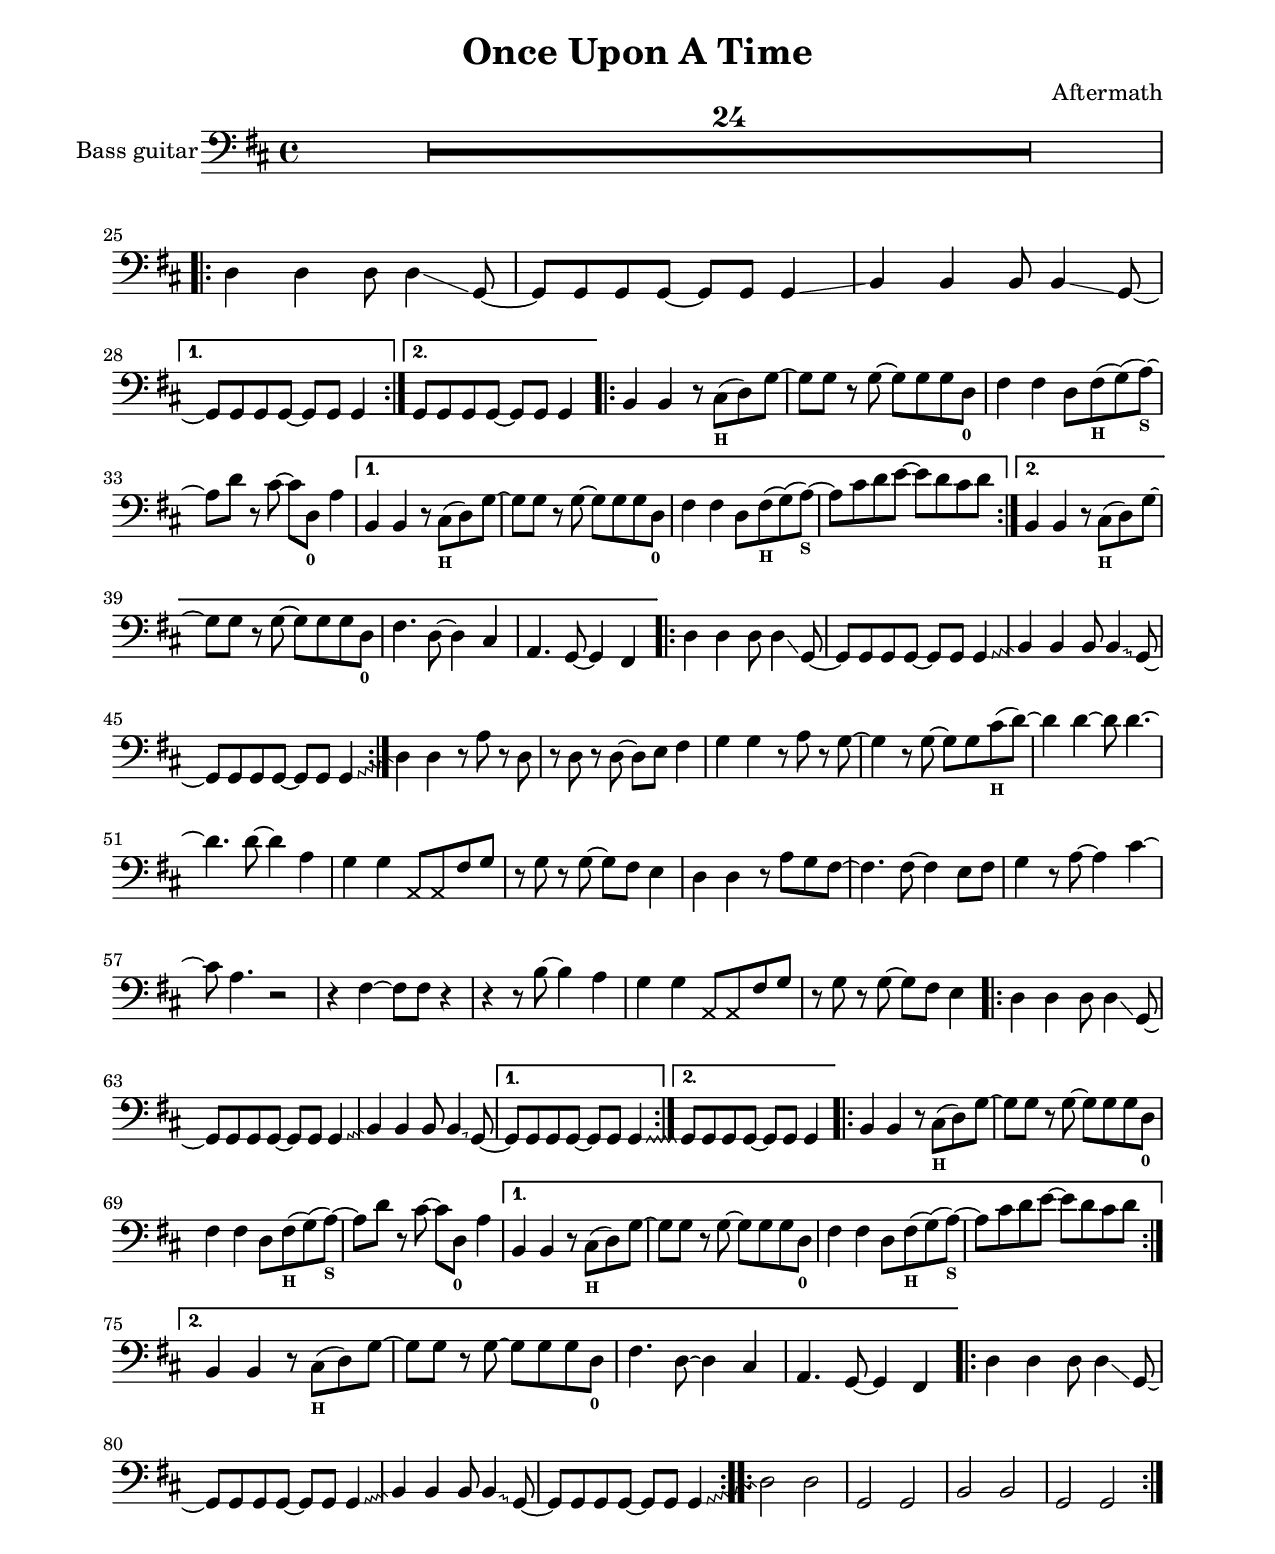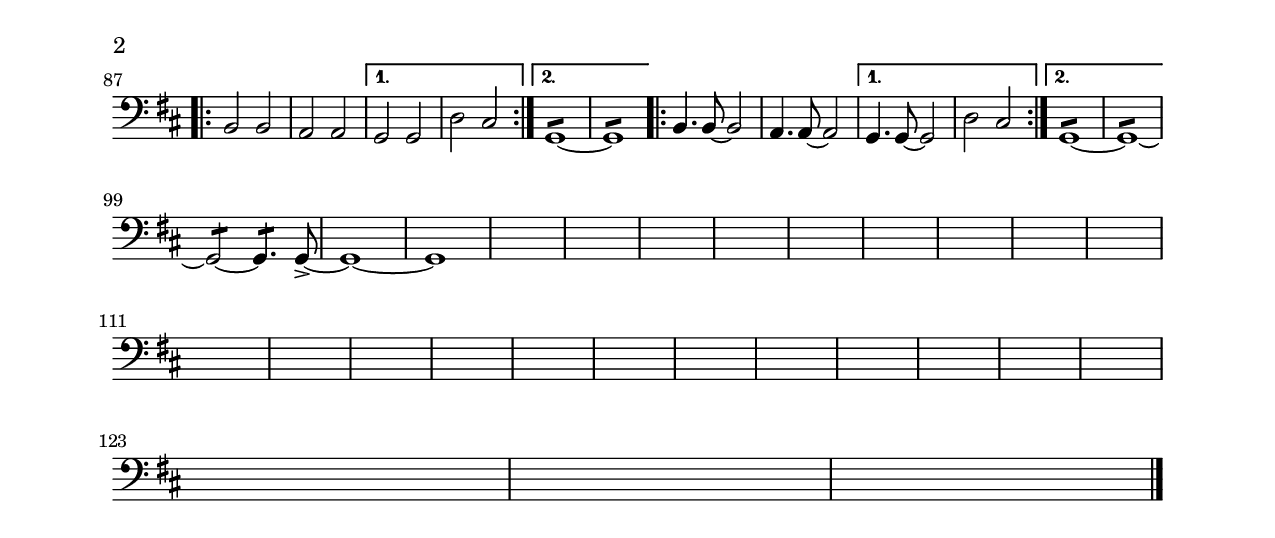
\version "2.24.0"

\include "settings.ily"
\include "style.ily"

\header {
  title = "Once Upon A Time"
  composer = "Aftermath"
}

music = \relative d {
  \key d \major
  \time 4/4
  \clef "bass"

  % measures 1-24
  \compressMMRests {
    R1 * 24 |
  }

  \repeat volta 2 {
    % measure 25
    d4 d d8 d4 \glissando g,8 ~ |

    % measure 26
    g8 g g g ~ g g g4 \glissando |

    % measure 27
    b4 b b8 b4 \glissando g8 ~ |
    \alternative {
      \volta 1 {

        % measure 28
        g8 g g g ~ g g g4 \glissando |
      }

      \volta 2 {
        % measure 29
        g8 g g g ~ g g g4 |
      }
    }
  }

  \repeat volta 2 {
                 | \barNumberCheck #30
                 b4 b4 r8 cs8 ( _\markup{ \bold\teeny {H} } d8 ) g8 ~ | % 31
                 g8 g8 r8 g8 ~ g8 g8 g8 d8 _\markup{ \bold\teeny {0} } | % 32
                 fs4 fs4 d8 fs8 ( _\markup{ \bold\teeny {H} } g8 ) ( a8 ) ~
                 _\markup{ \bold\teeny {S} } | % 33
                 a8 d8 r8 cs8 ~ cs8 d,8 _\markup{ \bold\teeny {0} } a'4 }
  \alternative { {
    | % 34
    b,4 b4 r8 cs8 ( _\markup{ \bold\teeny {H} } d8 ) g8 ~ | % 35
    g8 g8 r8 g8 ~ g8 g8 g8 d8 _\markup{ \bold\teeny {0} } | % 36
    fs4 fs4 d8 fs8 ( _\markup{ \bold\teeny {H} } g8 ) ( a8 ) ~
    _\markup{ \bold\teeny {S} } | % 37
    a8 cs8 d8 e8 ~ e8 d8 cs8 d8 }
                 {
                   | % 38
                   b,4 b4 r8 cs8 ( _\markup{ \bold\teeny {H} } d8 ) g8 ~ | % 39
                   g8 g8 r8 g8 ~ g8 g8 g8 d8 _\markup{ \bold\teeny {0} } |
                   \barNumberCheck #40
                   fs4. d8 ~ d4 cs4 | % 41
                   a4. g8 ~ g4 fs4 }
               } \repeat volta 2 {
                 | % 42
                 d'4 d4 d8 d4 \glissando g,8 ~ | % 43
                 g8 g8 g8 g8 ~ g8 g8 \once \override Glissando.style = #'zigzag g4
                 \glissando | % 44
                 b4 b4 b8 \once \override Glissando.style = #'zigzag b4
                 \glissando g8 ~ | % 45
                 g8 g8 g8 g8 ~ g8 g8 \once \override Glissando.style = #'zigzag g4
                 \glissando }
  | % 46
  d'4 d4 r8 a'8 r8 d,8 | % 47
  r8 d8 r8 d8 ~ d8 e8 fs4 | % 48
  g4 g4 r8 a8 r8 g8 ~ | % 49
  g4 r8 g8 ~ g8 g8 cs8 ( _\markup{ \bold\teeny {H} } d8 ) ~ |
  \barNumberCheck #50
  d4 d4 ~ d8 d4. ~ | % 51
  d4. d8 ~ d4 a4 | % 52
  g4 g4 \once \override NoteHead.style = #'cross a,8 \once \override
  NoteHead.style = #'cross a8 fs'8 g8 | % 53
  r8 g8 r8 g8 ~ g8 fs8 e4 | % 54
  d4 d4 r8 a'8 g8 fs8 ~ | % 55
  fs4. fs8 ~ fs4 e8 fs8 | % 56
  g4 r8 a8 ~ a4 cs4 ~ | % 57
  cs8 a4. r2 | % 58
  r4 fs4 ~ fs8 fs8 r4 | % 59
  r4 r8 b8 ~ b4 a4 | \barNumberCheck #60
  g4 g4 \once \override NoteHead.style = #'cross a,8 \once \override
  NoteHead.style = #'cross a8 fs'8 g8 | % 61
  r8 g8 r8 g8 ~ g8 fs8 e4 \repeat volta 2 {
    | % 62
    d4 d4 d8 d4 \glissando g,8 ~ | % 63
    g8 g8 g8 g8 ~ g8 g8 \once \override Glissando.style = #'zigzag g4
    \glissando | % 64
    b4 b4 b8 \once \override Glissando.style = #'zigzag b4
    \glissando g8 ~ }
  \alternative { {
    | % 65
    g8 g8 g8 g8 ~ g8 g8 \once \override Glissando.style =
    #'zigzag g4 \glissando }
                 {
                   | % 66
                   g8 g8 g8 g8 ~ g8 g8 g4 }
               } \repeat volta 2 {
                 | % 67
                 b4 b4 r8 cs8 ( _\markup{ \bold\teeny {H} } d8 ) g8 ~ | % 68
                 g8 g8 r8 g8 ~ g8 g8 g8 d8 _\markup{ \bold\teeny {0} } | % 69
                 fs4 fs4 d8 fs8 ( _\markup{ \bold\teeny {H} } g8 ) ( a8 ) ~
                 _\markup{ \bold\teeny {S} } | \barNumberCheck #70
                 a8 d8 r8 cs8 ~ cs8 d,8 _\markup{ \bold\teeny {0} } a'4 }
  \alternative { {
    | % 71
    b,4 b4 r8 cs8 ( _\markup{ \bold\teeny {H} } d8 ) g8 ~ | % 72
    g8 g8 r8 g8 ~ g8 g8 g8 d8 _\markup{ \bold\teeny {0} } | % 73
    fs4 fs4 d8 fs8 ( _\markup{ \bold\teeny {H} } g8 ) ( a8 ) ~
    _\markup{ \bold\teeny {S} } | % 74
    a8 cs8 d8 e8 ~ e8 d8 cs8 d8 }
                 {
                   | % 75
                   b,4 b4 r8 cs8 ( _\markup{ \bold\teeny {H} } d8 ) g8 ~ | % 76
                   g8 g8 r8 g8 ~ g8 g8 g8 d8 _\markup{ \bold\teeny {0} } | % 77
                   fs4. d8 ~ d4 cs4 | % 78
                   a4. g8 ~ g4 fs4 }
               } \repeat volta 2 {
                 | % 79
                 d'4 d4 d8 d4 \glissando g,8 ~ | \barNumberCheck #80
                 g8 g8 g8 g8 ~ g8 g8 \once \override Glissando.style = #'zigzag g4
                 \glissando | % 81
                 b4 b4 b8 \once \override Glissando.style = #'zigzag b4
                 \glissando g8 ~ | % 82
                 g8 g8 g8 g8 ~ g8 g8 \once \override Glissando.style = #'zigzag g4
                 \glissando }
  \repeat volta 2 {
    | % 83
    d'2 d2 | % 84
    g,2 g2 | % 85
    b2 b2 | % 86
    g2 g2 }
  \repeat volta 2 {
    | % 87
    b2 b2 | % 88
    a2 a2 }
  \alternative { {
    | % 89
    g2 g2 | \barNumberCheck #90
    d'2 cs2 }
                 {
                   | % 91
                   g1 ~ :8 | % 92
                   g1 :8 }
               } \repeat volta 2 {
                 | % 93
                 b4. b8 ~ b2 | % 94
                 a4. a8 ~ a2 }
  \alternative { {
    | % 95
    g4. g8 ~ g2 | % 96
    d'2 cs2 }
                 {
                   | % 97
                   g1 ~ :8 | % 98
                   g1 ~ :8 }
               } | % 99
  g2 ~ :8 g4. :8 g8 ~ -> | \barNumberCheck #100
  g1 ~ | % 101
  g1 | % 102
  s1*24 \bar "|."
}

PartPOneVoiceTwo =  \relative b, {
  \clef "bass" \numericTimeSignature\time 4/4 \key d \major
  \transposition c | % 1
  s1*24 \repeat volta 2 {
    s1*3 }
  \alternative { {
    s1 }
                 {
                   s1 }
               } \repeat volta 2 {
                 s1*4 }
  \alternative { {
    s1 s1*3 }
                 {
                   s1*3 s1 }
               } \repeat volta 2 {
                 s1*4 }
  s1 s1*3 | \barNumberCheck #50
  b2 b4. b8 ~ | % 51
  b8 b8 ~ b4 ~ b8 b8 r4 s1 s1*3 | % 56
  r4 d4 ~ d8 d4. | % 57
  d4. d8 g8 fs4 d8 | % 58
  b2 b4 r8 b8 | % 59
  r8 cs8 ( _\markup{ \bold\teeny {H} } d4 ) ~ d8 d4. s1*2 \repeat
  volta 2 {
    s1*3 }
  \alternative { {
    s1 }
                 {
                   s1 }
               } \repeat volta 2 {
                 s1*3 s1 }
  \alternative { {
    s1*4 }
                 {
                   s1 s1*3 }
               } \repeat volta 2 {
                 s1*3 s1 }
  \repeat volta 2 {
    s1*4 }
  \repeat volta 2 {
    s1*2 }
  \alternative { {
    s1 s1 }
                 {
                   s1*2 }
               } \repeat volta 2 {
                 s1*2 }
  \alternative { {
    s1 s1 }
                 {
                   s1*2 }
               } s1*3 | % 102
  s1*24 \bar "|."
}

\layout {
  \context {
    \Score \consists #(set-bars-per-line '(4))
  }
}

\score {
  \new Staff \with {
    instrumentName = "Bass guitar"
  } {
    \music
  }
}
